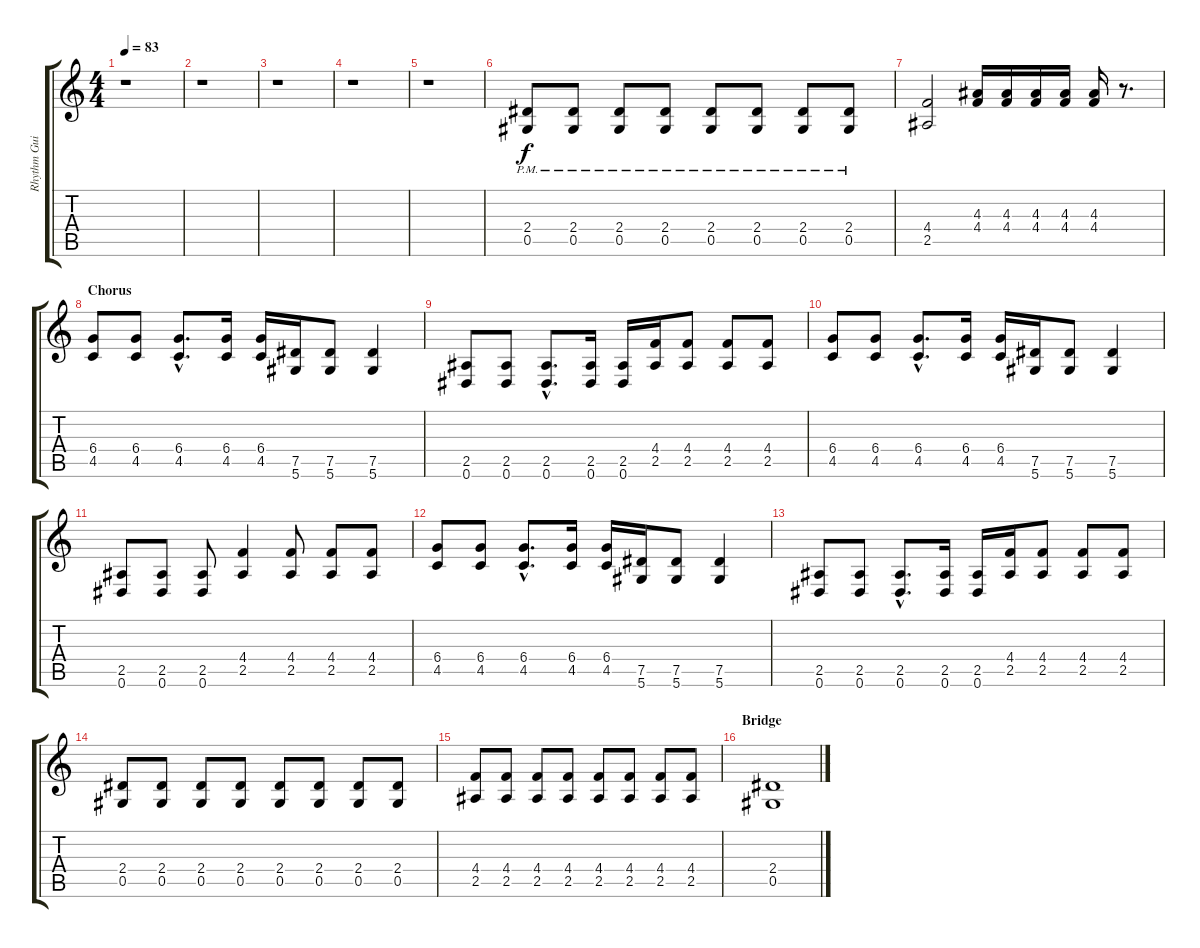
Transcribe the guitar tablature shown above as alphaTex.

\track ("Rhythm Guitar 1" "Rhythm Gui") {instrument distortionguitar}
\staff {score tabs}
\tuning (Eb4 Bb3 Gb3 Db3 Ab2 Eb2) {hide}
\ts (4 4)
\tempo 83
\clef g2
\ks c
r.1{dy f} |
r.1 |
r.1 |
r.1 |
r.1 |
(2.4{pm} 0.5{pm}).8 (2.4{pm} 0.5{pm}).8 (2.4{pm} 0.5{pm}).8 (2.4{pm} 0.5{pm}).8 (2.4{pm} 0.5{pm}).8 (2.4{pm} 0.5{pm}).8 (2.4{pm} 0.5{pm}).8 (2.4{pm} 0.5{pm}).8 |
(4.4 2.5).2 (4.3 4.4).16 (4.3 4.4).16 (4.3 4.4).16 (4.3 4.4).16 (4.3 4.4).16 r.8{d} |
\section ("" "Chorus")
(6.4 4.5).8 (6.4 4.5).8 (6.4{hac} 4.5{hac}).8{d} (6.4 4.5).16 (6.4 4.5).16 (7.5 5.6).16 (7.5 5.6).8 (7.5 5.6).4 |
(2.5 0.6).8 (2.5 0.6).8 (2.5{hac} 0.6{hac}).8{d} (2.5 0.6).16 (2.5 0.6).16 (4.4 2.5).16 (4.4 2.5).8 (4.4 2.5).8 (4.4 2.5).8 |
(6.4 4.5).8 (6.4 4.5).8 (6.4{hac} 4.5{hac}).8{d} (6.4 4.5).16 (6.4 4.5).16 (7.5 5.6).16 (7.5 5.6).8 (7.5 5.6).4 |
(2.5 0.6).8 (2.5 0.6).8 (2.5 0.6).8 (4.4 2.5).4 (4.4 2.5).8 (4.4 2.5).8 (4.4 2.5).8 |
(6.4 4.5).8 (6.4 4.5).8 (6.4{hac} 4.5{hac}).8{d} (6.4 4.5).16 (6.4 4.5).16 (7.5 5.6).16 (7.5 5.6).8 (7.5 5.6).4 |
(2.5 0.6).8 (2.5 0.6).8 (2.5{hac} 0.6{hac}).8{d} (2.5 0.6).16 (2.5 0.6).16 (4.4 2.5).16 (4.4 2.5).8 (4.4 2.5).8 (4.4 2.5).8 |
(2.4 0.5).8 (2.4 0.5).8 (2.4 0.5).8 (2.4 0.5).8 (2.4 0.5).8 (2.4 0.5).8 (2.4 0.5).8 (2.4 0.5).8 |
(4.4 2.5).8 (4.4 2.5).8 (4.4 2.5).8 (4.4 2.5).8 (4.4 2.5).8 (4.4 2.5).8 (4.4 2.5).8 (4.4 2.5).8 |
\section ("" "Bridge")
(2.4 0.5).1{volume 0}
